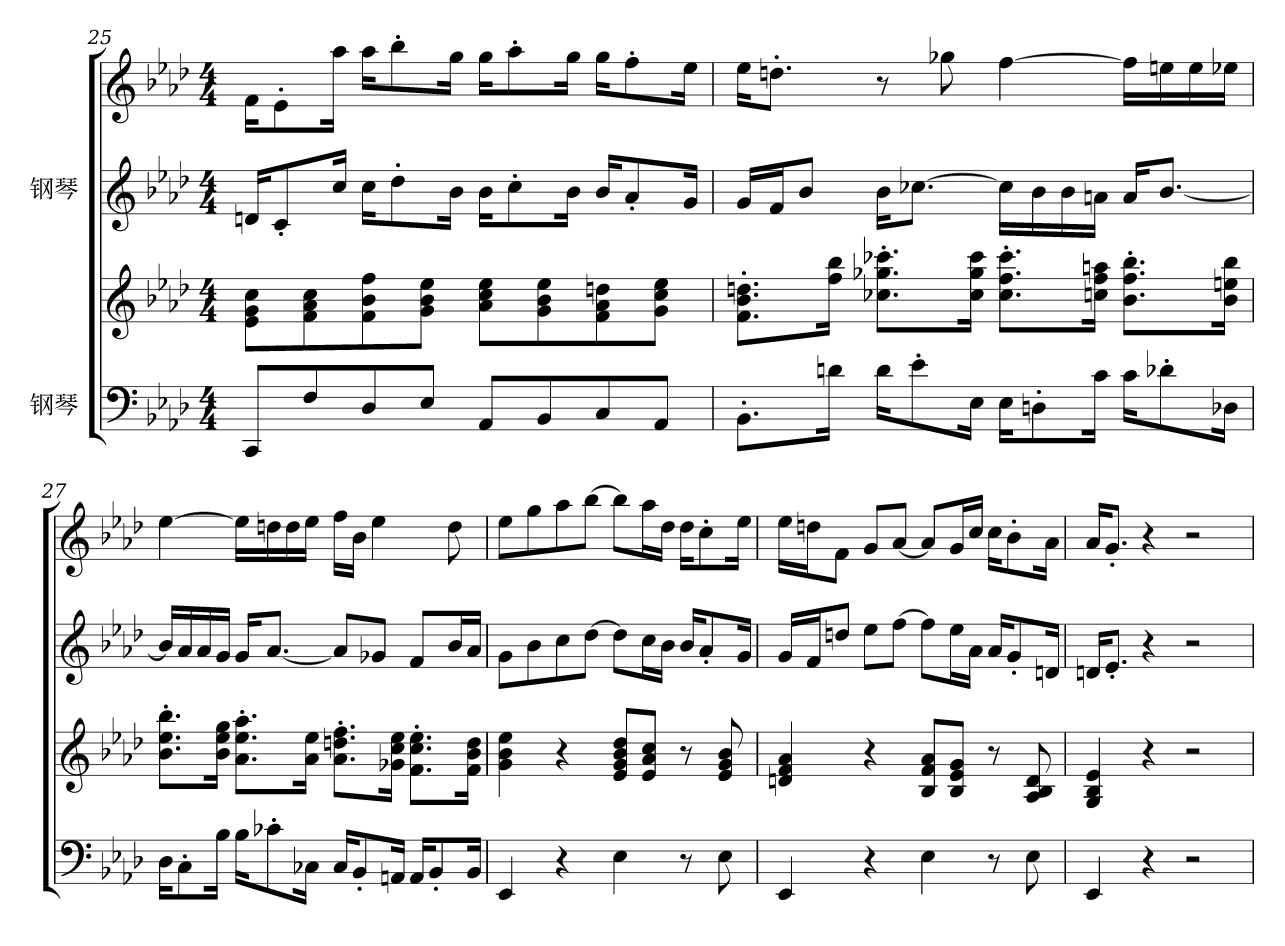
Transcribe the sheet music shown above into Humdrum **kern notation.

**kern	**kern	**kern	**kern
*part2	*part2	*part1	*part1
*staff4	*staff3	*staff2	*staff1
*I"钢琴	*	*I"钢琴	*
*clefF4	*clefG2	*clefG2	*clefG2
*k[b-e-a-d-]	*k[b-e-a-d-]	*k[b-e-a-d-]	*k[b-e-a-d-]
*M4/4	*M4/4	*M4/4	*M4/4
=25	=25	=25	=25
8CC/L	8e-\ 8g\ 8cc\L	16dn/KL	16f\KL
.	.	8c'/	8e-'\
8F/	8f\ 8a-\ 8cc\	.	.
.	.	16cc/Jk	16aa-\Jk
8D-/	8f\ 8b-\ 8ff\	16cc\KL	16aa-\KL
.	.	8dd-'\	8bb-'\
8E-/J	8g\ 8b-\ 8ee-\J	.	.
.	.	16b-\Jk	16gg\Jk
8AA-/L	8a-\ 8cc\ 8ee-\L	16b-\KL	16gg\KL
.	.	8cc'\	8aa-'\
8BB-/	8g\ 8b-\ 8ee-\	.	.
.	.	16b-\Jk	16gg\Jk
8C/	8f\ 8a-\ 8ddn\	16b-/KL	16gg\KL
.	.	8a-'/	8ff'\
8AA-/J	8g\ 8cc\ 8ee-\J	.	.
.	.	16g/Jk	16ee-\Jk
!!LO:LB:g=z
=26	=26	=26	=26
8.BB-'\L	8.f\' 8.b-\' 8.ddn\'L	16g/LL	16ee-\KL
.	.	16f/J	8.ddn'\J
.	.	8b-/J	.
16dn\Jk	16ff\ 16bb-\Jk	.	.
16d\KL	8.cc-X\' 8.gg-X\' 8.ccc-X\'L	16b-\KL	8r
8e-'\	.	[8.cc-X\J	.
.	.	.	8gg-X\
16E-\Jk	16cc-\ 16gg-\ 16ccc-\Jk	.	.
16E-\KL	8.cc-\' 8.ff\' 8.ccc-\'L	16cc-\LL]	[4ff\
8Dn'\	.	16b-\	.
.	.	16b-\	.
16c\Jk	16ccn\ 16ff\ 16aan\Jk	16an\JJ	.
16c\KL	8.b-\' 8.ff\' 8.bb-\'L	16a/KL	16ff\LL]
8d-X'\	.	[8.b-/J	16een\
.	.	.	16ee\
16D-X\Jk	16b-\ 16een\ 16bb-\Jk	.	16ee-X\JJ
=27	=27	=27	=27
16D-\KL	8.b-\' 8.ee-\' 8.bb-\'L	16b-/LL]	[4ee-\
8C'\	.	16a-/	.
.	.	16a-/	.
16B-\Jk	16b-\ 16ee-\ 16gg\Jk	16g/JJ	.
16B-\KL	8.a-\' 8.ee-\' 8.aa-\'L	16g/KL	16ee-\LL]
8c-X'\	.	[8.a-/J	16ddn\
.	.	.	16dd\
16C-X\Jk	16a-\ 16ee-\Jk	.	16ee-\JJ
16C-/KL	8.a-\' 8.ddn\' 8.ff\'L	8a-/L]	16ff\LL
8BB-'/	.	.	16b-\JJ
.	.	8g-X/J	4ee-\
16AAn/Jk	16g-X\ 16cc\ 16ee-\Jk	.	.
16AA/KL	8.f\' 8.cc\' 8.ee-\'L	8f/L	.
8BB-'/	.	.	.
.	.	16b-/L	8dd\
16BB-/Jk	16f\ 16b-\ 16dd\Jk	16a-/JJ	.
!!LO:PB:g=z
=28	=28	=28	=28
4EE-/	4g\ 4b-\ 4ee-\	8g\L	8ee-\L
.	.	8b-\	8gg\
4r	4r	8cc\	8aa-\
.	.	[8dd-\J	[8bb-\J
4E-\	8e-/ 8g/ 8b-/ 8dd-/L	8dd-\L]	8bb-\L]
.	8e-/ 8a-/ 8cc/J	16cc\L	16aa-\L
.	.	16b-\JJ	16dd-\JJ
8r	8r	16b-/KL	16dd-\KL
.	.	8a-'/	8cc'\
8E-\	8e-/ 8g/ 8b-/	.	.
.	.	16g/Jk	16ee-\Jk
=29	=29	=29	=29
4EE-/	4dn/ 4f/ 4a-/	16g/LL	16ee-\LL
.	.	16f/J	16ddn\J
.	.	8ddn/J	8f\J
4r	4r	8ee-\L	8g/L
.	.	[8ff\J	[8a-/J
4E-\	8B-/ 8f/ 8a-/L	8ff\L]	8a-/L]
.	8B-/ 8e-/ 8g/J	16ee-\L	16g/L
.	.	16a-\JJ	16cc/JJ
8r	8r	16a-/KL	16cc\KL
.	.	8g'/	8b-'\
8E-\	8A-/ 8B-/ 8d/	.	.
.	.	16dn/Jk	16a-\Jk
=30	=30	=30	=30
4EE-/	4G/ 4B-/ 4e-/	16dn/KL	16a-/KL
.	.	8.e-'/J	8.g'/J
4r	4r	4r	4r
2r	2r	2r	2r
=	=	=	=
*-	*-	*-	*-
